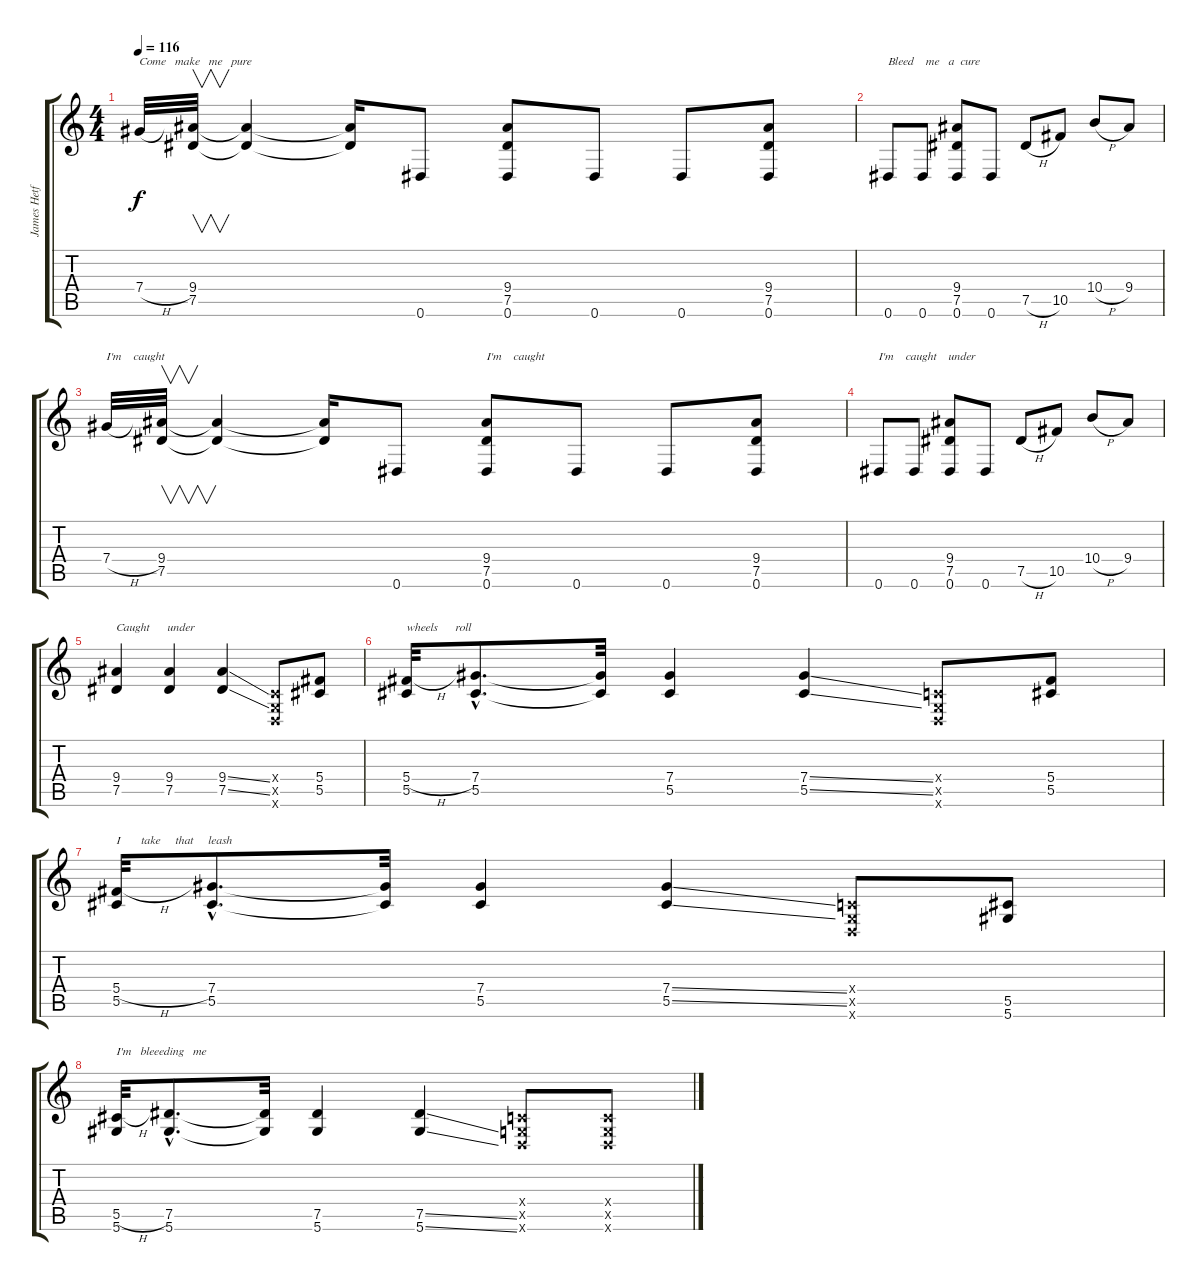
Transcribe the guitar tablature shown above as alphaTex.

\track ("James Hetfield" "James Hetf") {instrument electricguitarclean}
\staff {score tabs}
\tuning (Eb4 Bb3 Gb3 Db3 Ab2 Eb2) {hide}
\ts (4 4)
\tempo 116
\clef g2
\ks c
7.4{h}.32{txt "Come   make   me   pure" dy f} (9.4 7.5).32{v} (9.4{t} 7.5{t}).4 (9.4{t} 7.5{t}).16 0.6.8 (9.4 7.5 0.6).8 0.6.8 0.6.8 (9.4 7.5 0.6).8 |
0.6.8{txt "Bleed    me   a  cure"} 0.6.8 (9.4 7.5 0.6).8 0.6.8 7.5{h}.8 10.5.8 10.4{h}.8 9.4.8 |
7.4{h}.32{txt "I'm    caught"} (9.4 7.5).32{v} (9.4{t} 7.5{t}).4 (9.4{t} 7.5{t}).16 0.6.8 (9.4 7.5 0.6).8{txt "I'm    caught"} 0.6.8 0.6.8 (9.4 7.5 0.6).8 |
0.6.8{txt "I'm    caught    under"} 0.6.8 (9.4 7.5 0.6).8 0.6.8 7.5{h}.8 10.5.8 10.4{h}.8 9.4.8 |
(9.4 7.5).4{txt "Caught      under "} (9.4 7.5).4 (9.4{ss} 7.5{ss}).4 (-1.4{x} -1.5{x} -1.6{x}).8 (5.4 5.5).8 |
(5.4{h} 5.5).32{txt "wheels      roll"} (7.4{hac} 5.5{hac}).8{d} (7.4{t} 5.5{t}).32 (7.4 5.5).4 (7.4{ss} 5.5{ss}).4 (-1.4{x} -1.5{x} -1.6{x}).8 (5.4 5.5).8 |
(5.4{h} 5.5).32{txt "I       take     that     leash"} (7.4{hac} 5.5{hac}).8{d} (7.4{t} 5.5{t}).32 (7.4 5.5).4 (7.4{ss} 5.5{ss}).4 (-1.4{x} -1.5{x} -1.6{x}).8 (5.5 5.6).8 |
(5.5{h} 5.6).32{txt "I'm   bleeeding   me"} (7.5{hac} 5.6{hac}).8{d} (7.5{t} 5.6{t}).32 (7.5 5.6).4 (7.5{ss} 5.6{ss}).4 (-1.4{x} -1.5{x} -1.6{x}).8 (-1.4{x} -1.5{x} -1.6{x}).8
